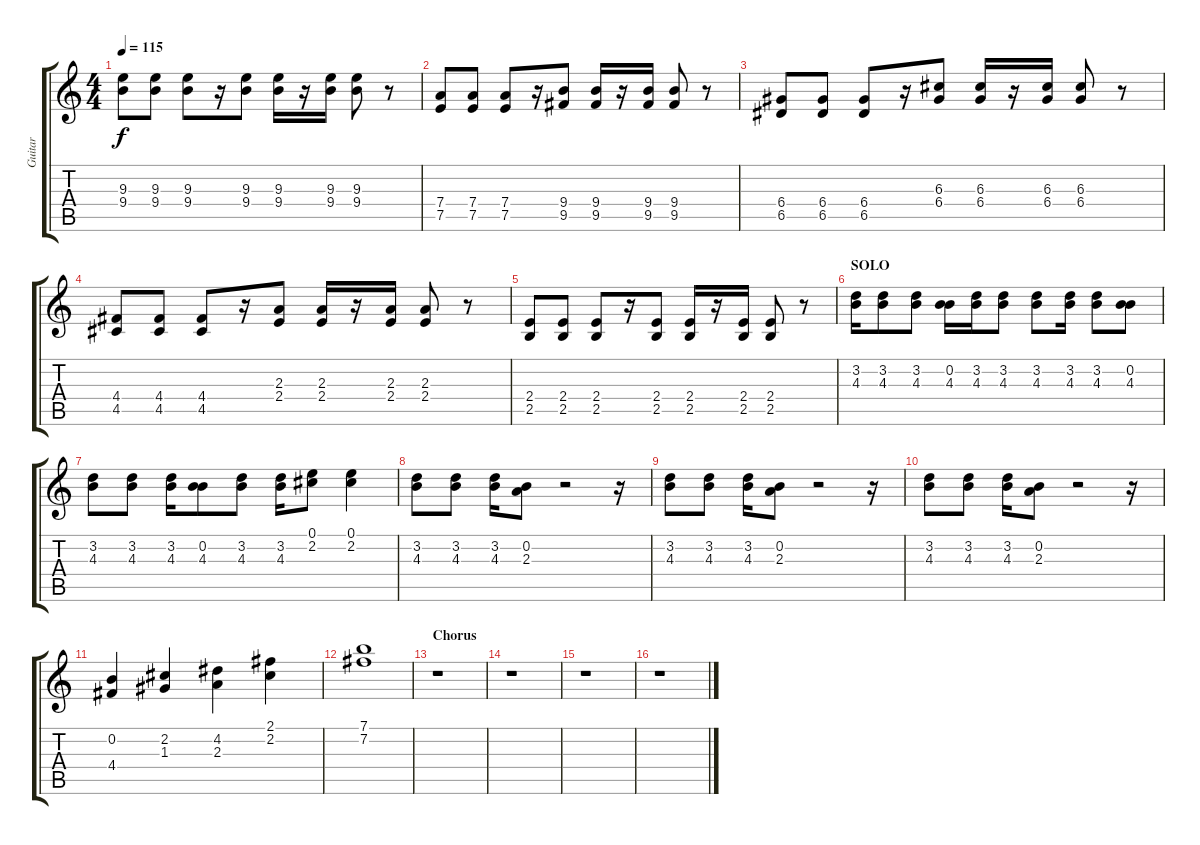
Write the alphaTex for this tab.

\track ("Guitar" "Guitar") {instrument overdrivenguitar}
\staff {score tabs}
\tuning (E4 B3 G3 D3 A2 E2) {hide}
\ts (4 4)
\tempo 115
\clef g2
\ks c
(9.3 9.4).8{dy f} (9.3 9.4).8 (9.3 9.4).8 r.16 (9.3 9.4).8 (9.3 9.4).16 r.16 (9.3 9.4).16 (9.3 9.4).8 r.8 |
(7.4 7.5).8 (7.4 7.5).8 (7.4 7.5).8 r.16 (9.4 9.5).8 (9.4 9.5).16 r.16 (9.4 9.5).16 (9.4 9.5).8 r.8 |
(6.4 6.5).8 (6.4 6.5).8 (6.4 6.5).8 r.16 (6.3 6.4).8 (6.3 6.4).16 r.16 (6.3 6.4).16 (6.3 6.4).8 r.8 |
(4.4 4.5).8 (4.4 4.5).8 (4.4 4.5).8 r.16 (2.3 2.4).8 (2.3 2.4).16 r.16 (2.3 2.4).16 (2.3 2.4).8 r.8 |
(2.4 2.5).8 (2.4 2.5).8 (2.4 2.5).8 r.16 (2.4 2.5).8 (2.4 2.5).16 r.16 (2.4 2.5).16 (2.4 2.5).8 r.8 |
\section ("" "SOLO")
(3.2 4.3).16 (3.2 4.3).8 (3.2 4.3).8 (0.2 4.3).16 (3.2 4.3).16 (3.2 4.3).8 (3.2 4.3).8 (3.2 4.3).16 (3.2 4.3).8 (0.2 4.3).8 |
(3.2 4.3).8 (3.2 4.3).8 (3.2 4.3).16 (0.2 4.3).8 (3.2 4.3).8 (3.2 4.3).16 (0.1 2.2).8 (0.1 2.2).4 |
(3.2 4.3).8 (3.2 4.3).8 (3.2 4.3).16 (0.2 2.3).8 r.2 r.16 |
(3.2 4.3).8 (3.2 4.3).8 (3.2 4.3).16 (0.2 2.3).8 r.2 r.16 |
(3.2 4.3).8 (3.2 4.3).8 (3.2 4.3).16 (0.2 2.3).8 r.2 r.16 |
(0.2 4.4).4 (2.2 1.3).4 (4.2 2.3).4 (2.1 2.2).4 |
(7.1 7.2).1 |
\section ("" "Chorus")
r.1 |
r.1 |
r.1 |
r.1
